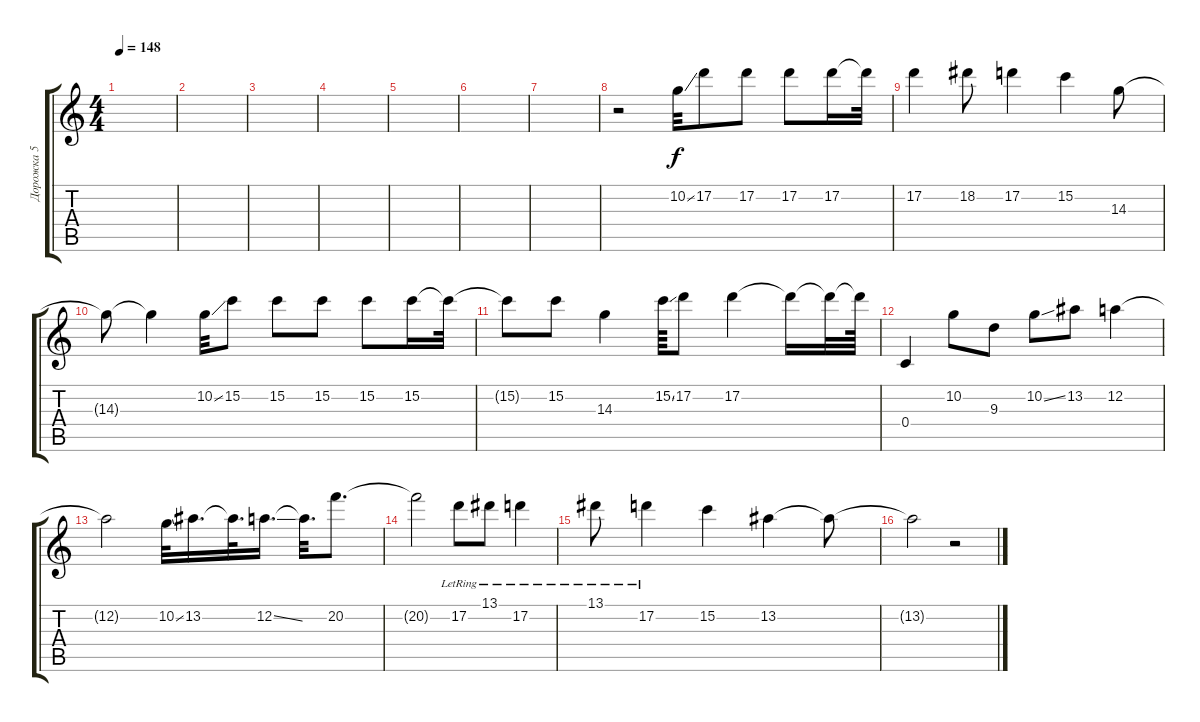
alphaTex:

\track ("Дорожка 5" "Дорожка 5") {instrument distortionguitar}
\staff {score tabs}
\tuning (D4 A3 F3 C3 G2 C2) {hide}
\ts (4 4)
\tempo 148
\clef g2
\ks c
|
|
|
|
|
|
|
r.2 10.2{ss}.32 17.2.8 17.2.8 17.2.8 17.2.16 17.2{t}.32 |
17.2.4 18.2.8 17.2.4 15.2.4 14.3.8 |
14.3{t}.8 14.3{t}.4 10.2{ss}.32 15.2.8 15.2.8 15.2.8 15.2.8 15.2.16 15.2{t}.32 |
15.2{t}.8 15.2.8 14.3.4 15.2{ss}.64 17.2.8 17.2.4 17.2{t}.16 17.2{t}.32 17.2{t}.64 |
0.4.4 10.2.8 9.3.8 10.2{ss}.8 13.2.8 12.2.4 |
12.2{t}.2 10.2{ss}.32 13.2.16{d} 13.2{t}.32{d} 12.2{ss}.16{d} 12.2{t}.32{d} 20.2.8{d} |
20.2{t}.2 17.2{lr}.8 13.1{lr}.8 17.2{lr}.4 |
13.1{lr}.8 17.2{lr}.4 15.2.4 13.2.4 13.2{t}.8 |
13.2{t}.2 r.2
